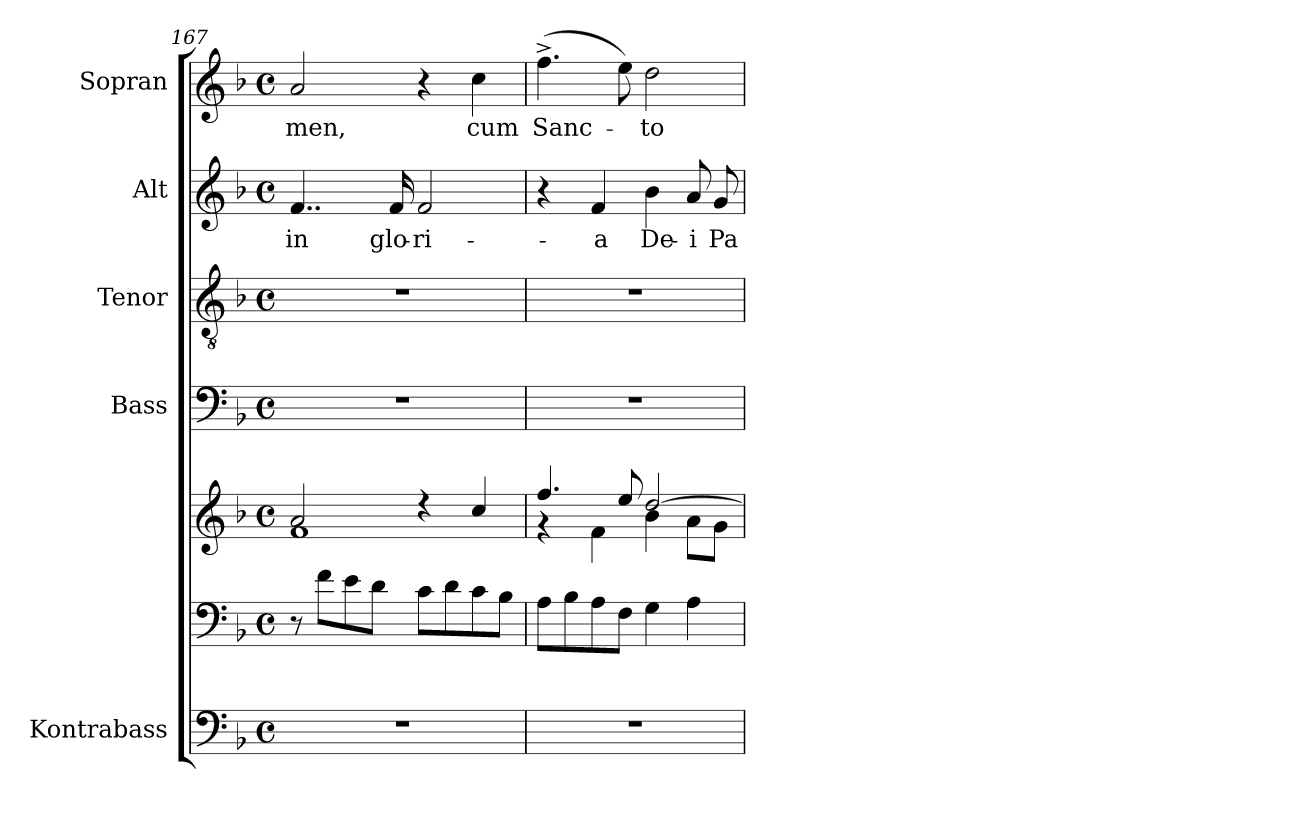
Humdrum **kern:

**kern	**kern	**kern	**kern	**kern	**kern	**text	**kern	**text
*part6	*part5	*part5	*part4	*part3	*part2	*part2	*part1	*part1
*staff7	*staff6	*staff5	*staff4	*staff3	*staff2	*staff2	*staff1	*staff1
*I"Kontrabass	*	*	*I"Bass	*I"Tenor	*I"Alt	*	*I"Sopran	*
*I'Kb.	*	*	*I'B.	*I'T.	*I'A.	*	*I'S.	*
*clefF4	*clefF4	*clefG2	*clefF4	*clefGv2	*clefG2	*	*clefG2	*
*ITrd7c12	*	*	*	*	*	*	*	*
*k[b-]	*k[b-]	*k[b-]	*k[b-]	*k[b-]	*k[b-]	*	*k[b-]	*
*F:	*F:	*F:	*F:	*F:	*F:	*	*F:	*
*M4/4	*M4/4	*M4/4	*M4/4	*M4/4	*M4/4	*	*M4/4	*
*met(c)	*met(c)	*met(c)	*met(c)	*met(c)	*met(c)	*	*met(c)	*
=167	=167	=167	=167	=167	=167	=167	=167	=167
*	*	*^	*	*	*	*	*	*
!	!	!	!	!	!	!	!LO:LY:b	!	!LO:LY:b
1r	8r	2a/	1f	1r	1r	4..f/	in	2a/	-men,
.	8f\L	.	.	.	.	.	.	.	.
.	8e\	.	.	.	.	.	.	.	.
.	8d\J	.	.	.	.	.	.	.	.
!	!	!	!	!	!	!	!LO:LY:b	!	!
.	.	.	.	.	.	16f/	glo-	.	.
!	!	!	!	!	!	!	!LO:LY:b	!	!
.	8c\L	4r	.	.	.	2f/	-ri-	4r	.
.	8d\	.	.	.	.	.	.	.	.
!	!	!	!	!	!	!	!	!	!LO:LY:b
.	8c\	4cc/	.	.	.	.	.	4cc\	cum
.	8B-\J	.	.	.	.	.	.	.	.
=168	=168	=168	=168	=168	=168	=168	=168	=168	=168
!	!	!	!	!	!	!	!	!	!LO:LY:b
1r	8A\L	4.ff/	4rf	1r	1r	4r	.	(>4.ff^>\	Sanc-
.	8B-\	.	.	.	.	.	.	.	.
!	!	!	!	!	!	!	!LO:LY:b	!	!
.	8A\	.	4f\	.	.	4f/	-a	.	.
.	8F\J	8ee/	.	.	.	.	.	8ee\)	.
!	!	!	!	!	!	!	!LO:LY:b	!	!LO:LY:b
.	4G\	[>2dd/	4b-\	.	.	4b-\	De-	2dd\	-to
!	!	!	!	!	!	!	!LO:LY:b	!	!
.	4A\	.	8a\L	.	.	8a/	-i	.	.
!	!	!	!	!	!	!	!LO:LY:b	!	!
.	.	.	8g\J	.	.	8g/	Pa-	.	.
*	*	*v	*v	*	*	*	*	*	*
=	=	=	=	=	=	=	=	=
*-	*-	*-	*-	*-	*-	*-	*-	*-
